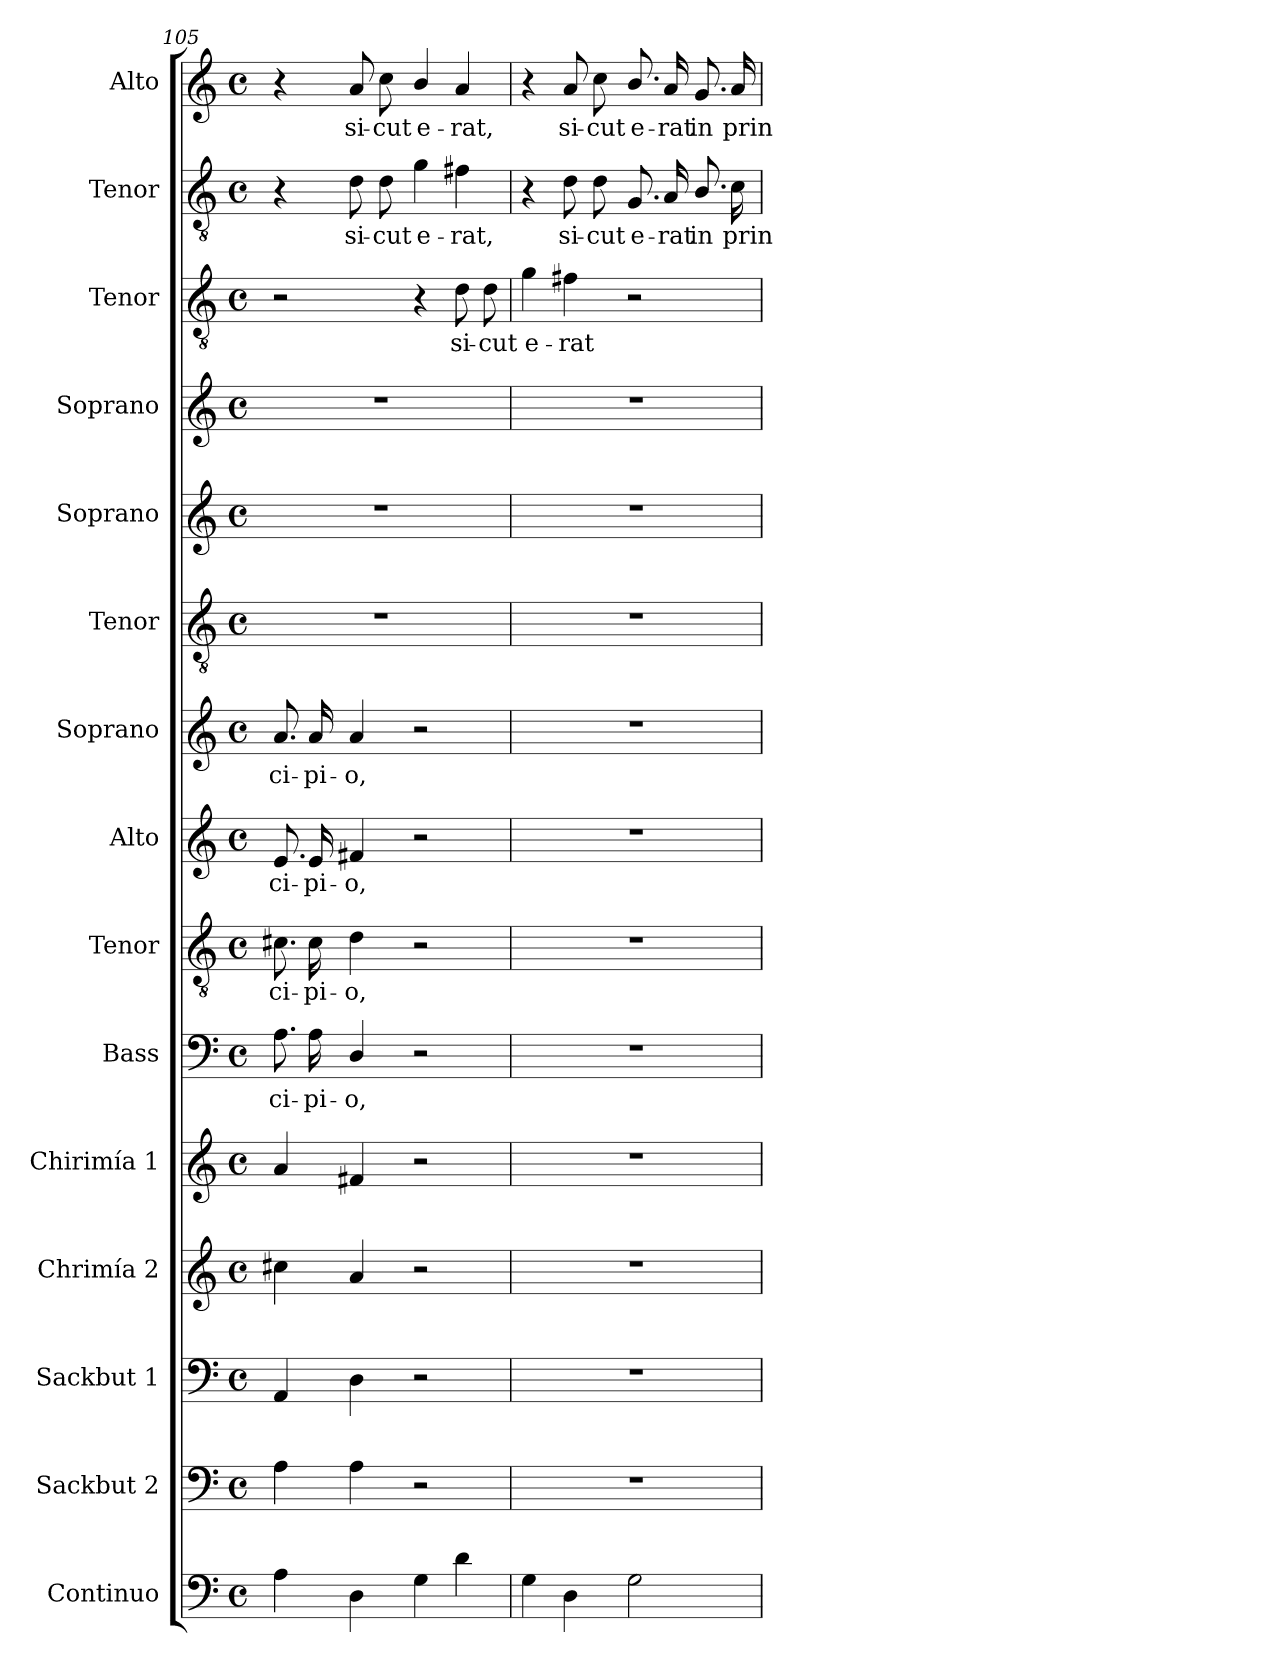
**kern	**kern	**kern	**kern	**kern	**kern	**text	**kern	**text	**kern	**text	**kern	**text	**kern	**kern	**kern	**kern	**text	**kern	**text	**kern	**text
*part15	*part14	*part13	*part12	*part11	*part10	*part10	*part9	*part9	*part8	*part8	*part7	*part7	*part6	*part5	*part4	*part3	*part3	*part2	*part2	*part1	*part1
*staff15	*staff14	*staff13	*staff12	*staff11	*staff10	*staff10	*staff9	*staff9	*staff8	*staff8	*staff7	*staff7	*staff6	*staff5	*staff4	*staff3	*staff3	*staff2	*staff2	*staff1	*staff1
*I"Continuo	*I"Sackbut 2	*I"Sackbut 1	*I"Chrimía 2	*I"Chirimía 1	*I"Bass	*	*I"Tenor	*	*I"Alto	*	*I"Soprano	*	*I"Tenor	*I"Soprano	*I"Soprano	*I"Tenor	*	*I"Tenor	*	*I"Alto	*
*I'Cont.	*I'Sckbt 2.	*I'Sckbt 1.	*I'Ch2.	*I'Ch1.	*I'B.	*	*I'T.	*	*I'A.	*	*I'S.	*	*I'T.	*I'S.	*I'S.	*I'T.	*	*I'T.	*	*I'A.	*
*clefF4	*clefF4	*clefF4	*clefG2	*clefG2	*clefF4	*	*clefGv2	*	*clefG2	*	*clefG2	*	*clefGv2	*clefG2	*clefG2	*clefGv2	*	*clefGv2	*	*clefG2	*
*	*	*	*	*	*	*	*ITrd7c12	*	*	*	*	*	*ITrd7c12	*	*	*ITrd7c12	*	*ITrd7c12	*	*	*
*k[]	*k[]	*k[]	*k[]	*k[]	*k[]	*	*k[]	*	*k[]	*	*k[]	*	*k[]	*k[]	*k[]	*k[]	*	*k[]	*	*k[]	*
*C:	*C:	*C:	*C:	*C:	*C:	*	*C:	*	*C:	*	*C:	*	*C:	*C:	*C:	*C:	*	*C:	*	*C:	*
*M4/4	*M4/4	*M4/4	*M4/4	*M4/4	*M4/4	*	*M4/4	*	*M4/4	*	*M4/4	*	*M4/4	*M4/4	*M4/4	*M4/4	*	*M4/4	*	*M4/4	*
*met(c)	*met(c)	*met(c)	*met(c)	*met(c)	*met(c)	*	*met(c)	*	*met(c)	*	*met(c)	*	*met(c)	*met(c)	*met(c)	*met(c)	*	*met(c)	*	*met(c)	*
=105	=105	=105	=105	=105	=105	=105	=105	=105	=105	=105	=105	=105	=105	=105	=105	=105	=105	=105	=105	=105	=105
!	!	!	!	!	!	!LO:LY:b:color=#000000	!	!	!	!	!	!	!	!	!	!	!	!	!	!	!
!	!	!	!	!	!	!	!	!LO:LY:b:color=#000000	!	!	!	!	!	!	!	!	!	!	!	!	!
!	!	!	!	!	!	!	!	!	!	!LO:LY:b:color=#000000	!	!	!	!	!	!	!	!	!	!	!
!	!	!	!	!	!	!	!	!	!	!	!	!LO:LY:b:color=#000000	!	!	!	!	!	!	!	!	!
4Ai\	4Ai\	4AAi/	4cc#Xi\	4ai/	8.Ai\	-ci-	8.C#Xi\	-ci-	8.ei/	-ci-	8.ai/	-ci-	1r	1r	1r	2r	.	4r	.	4r	.
!	!	!	!	!	!	!LO:LY:b:color=#000000	!	!	!	!	!	!	!	!	!	!	!	!	!	!	!
!	!	!	!	!	!	!	!	!LO:LY:b:color=#000000	!	!	!	!	!	!	!	!	!	!	!	!	!
!	!	!	!	!	!	!	!	!	!	!LO:LY:b:color=#000000	!	!	!	!	!	!	!	!	!	!	!
!	!	!	!	!	!	!	!	!	!	!	!	!LO:LY:b:color=#000000	!	!	!	!	!	!	!	!	!
.	.	.	.	.	16Ai\	-pi-	16C#i\	-pi-	16ei/	-pi-	16ai/	-pi-	.	.	.	.	.	.	.	.	.
!	!	!	!	!	!	!LO:LY:b:color=#000000	!	!	!	!	!	!	!	!	!	!	!	!	!	!	!
!	!	!	!	!	!	!	!	!LO:LY:b:color=#000000	!	!	!	!	!	!	!	!	!	!	!	!	!
!	!	!	!	!	!	!	!	!	!	!LO:LY:b:color=#000000	!	!	!	!	!	!	!	!	!	!	!
!	!	!	!	!	!	!	!	!	!	!	!	!LO:LY:b:color=#000000	!	!	!	!	!	!	!	!	!
!	!	!	!	!	!	!	!	!	!	!	!	!	!	!	!	!	!	!	!LO:LY:b:color=#000000	!	!
!	!	!	!	!	!	!	!	!	!	!	!	!	!	!	!	!	!	!	!	!	!LO:LY:b:color=#000000
4Di\	4Ai\	4Di\	4ai/	4f#Xi/	4Di/	-o,	4Di\	-o,	4f#Xi/	-o,	4ai/	-o,	.	.	.	.	.	8Di\	si-	8ai/	si-
!	!	!	!	!	!	!	!	!	!	!	!	!	!	!	!	!	!	!	!LO:LY:b:color=#000000	!	!
!	!	!	!	!	!	!	!	!	!	!	!	!	!	!	!	!	!	!	!	!	!LO:LY:b:color=#000000
.	.	.	.	.	.	.	.	.	.	.	.	.	.	.	.	.	.	8Di\	-cut	8cci\	-cut
!	!	!	!	!	!	!	!	!	!	!	!	!	!	!	!	!	!	!	!LO:LY:b:color=#000000	!	!
!	!	!	!	!	!	!	!	!	!	!	!	!	!	!	!	!	!	!	!	!	!LO:LY:b:color=#000000
4Gi\	2r	2r	2r	2r	2r	.	2r	.	2r	.	2r	.	.	.	.	4r	.	4Gi\	e-	4bi/	e-
!	!	!	!	!	!	!	!	!	!	!	!	!	!	!	!	!	!LO:LY:b:color=#000000	!	!	!	!
!	!	!	!	!	!	!	!	!	!	!	!	!	!	!	!	!	!	!	!LO:LY:b:color=#000000	!	!
!	!	!	!	!	!	!	!	!	!	!	!	!	!	!	!	!	!	!	!	!	!LO:LY:b:color=#000000
4di\	.	.	.	.	.	.	.	.	.	.	.	.	.	.	.	8Di\	si-	4F#Xi\	-rat,	4ai/	-rat,
!	!	!	!	!	!	!	!	!	!	!	!	!	!	!	!	!	!LO:LY:b:color=#000000	!	!	!	!
.	.	.	.	.	.	.	.	.	.	.	.	.	.	.	.	8Di\	-cut	.	.	.	.
!!LO:PB:g=z
=106	=106	=106	=106	=106	=106	=106	=106	=106	=106	=106	=106	=106	=106	=106	=106	=106	=106	=106	=106	=106	=106
!	!	!	!	!	!	!	!	!	!	!	!	!	!	!	!	!	!LO:LY:b:color=#000000	!	!	!	!
4Gi\	1r	1r	1r	1r	1r	.	1r	.	1r	.	1r	.	1r	1r	1r	4Gi\	e-	4r	.	4r	.
!	!	!	!	!	!	!	!	!	!	!	!	!	!	!	!	!	!LO:LY:b:color=#000000	!	!	!	!
!	!	!	!	!	!	!	!	!	!	!	!	!	!	!	!	!	!	!	!LO:LY:b:color=#000000	!	!
!	!	!	!	!	!	!	!	!	!	!	!	!	!	!	!	!	!	!	!	!	!LO:LY:b:color=#000000
4Di\	.	.	.	.	.	.	.	.	.	.	.	.	.	.	.	4F#Xi\	-rat	8Di\	si-	8ai/	si-
!	!	!	!	!	!	!	!	!	!	!	!	!	!	!	!	!	!	!	!LO:LY:b:color=#000000	!	!
!	!	!	!	!	!	!	!	!	!	!	!	!	!	!	!	!	!	!	!	!	!LO:LY:b:color=#000000
.	.	.	.	.	.	.	.	.	.	.	.	.	.	.	.	.	.	8Di\	-cut	8cci\	-cut
!	!	!	!	!	!	!	!	!	!	!	!	!	!	!	!	!	!	!	!LO:LY:b:color=#000000	!	!
!	!	!	!	!	!	!	!	!	!	!	!	!	!	!	!	!	!	!	!	!	!LO:LY:b:color=#000000
2Gi\	.	.	.	.	.	.	.	.	.	.	.	.	.	.	.	2r	.	8.GGi/	e-	8.bi/	e-
!	!	!	!	!	!	!	!	!	!	!	!	!	!	!	!	!	!	!	!LO:LY:b:color=#000000	!	!
!	!	!	!	!	!	!	!	!	!	!	!	!	!	!	!	!	!	!	!	!	!LO:LY:b:color=#000000
.	.	.	.	.	.	.	.	.	.	.	.	.	.	.	.	.	.	16AAi/	-rat	16ai/	-rat
!	!	!	!	!	!	!	!	!	!	!	!	!	!	!	!	!	!	!	!LO:LY:b:color=#000000	!	!
!	!	!	!	!	!	!	!	!	!	!	!	!	!	!	!	!	!	!	!	!	!LO:LY:b:color=#000000
.	.	.	.	.	.	.	.	.	.	.	.	.	.	.	.	.	.	8.BBi/	in	8.gi/	in
!	!	!	!	!	!	!	!	!	!	!	!	!	!	!	!	!	!	!	!LO:LY:b:color=#000000	!	!
!	!	!	!	!	!	!	!	!	!	!	!	!	!	!	!	!	!	!	!	!	!LO:LY:b:color=#000000
.	.	.	.	.	.	.	.	.	.	.	.	.	.	.	.	.	.	16Ci\	prin-	16ai/	prin-
=	=	=	=	=	=	=	=	=	=	=	=	=	=	=	=	=	=	=	=	=	=
*-	*-	*-	*-	*-	*-	*-	*-	*-	*-	*-	*-	*-	*-	*-	*-	*-	*-	*-	*-	*-	*-
